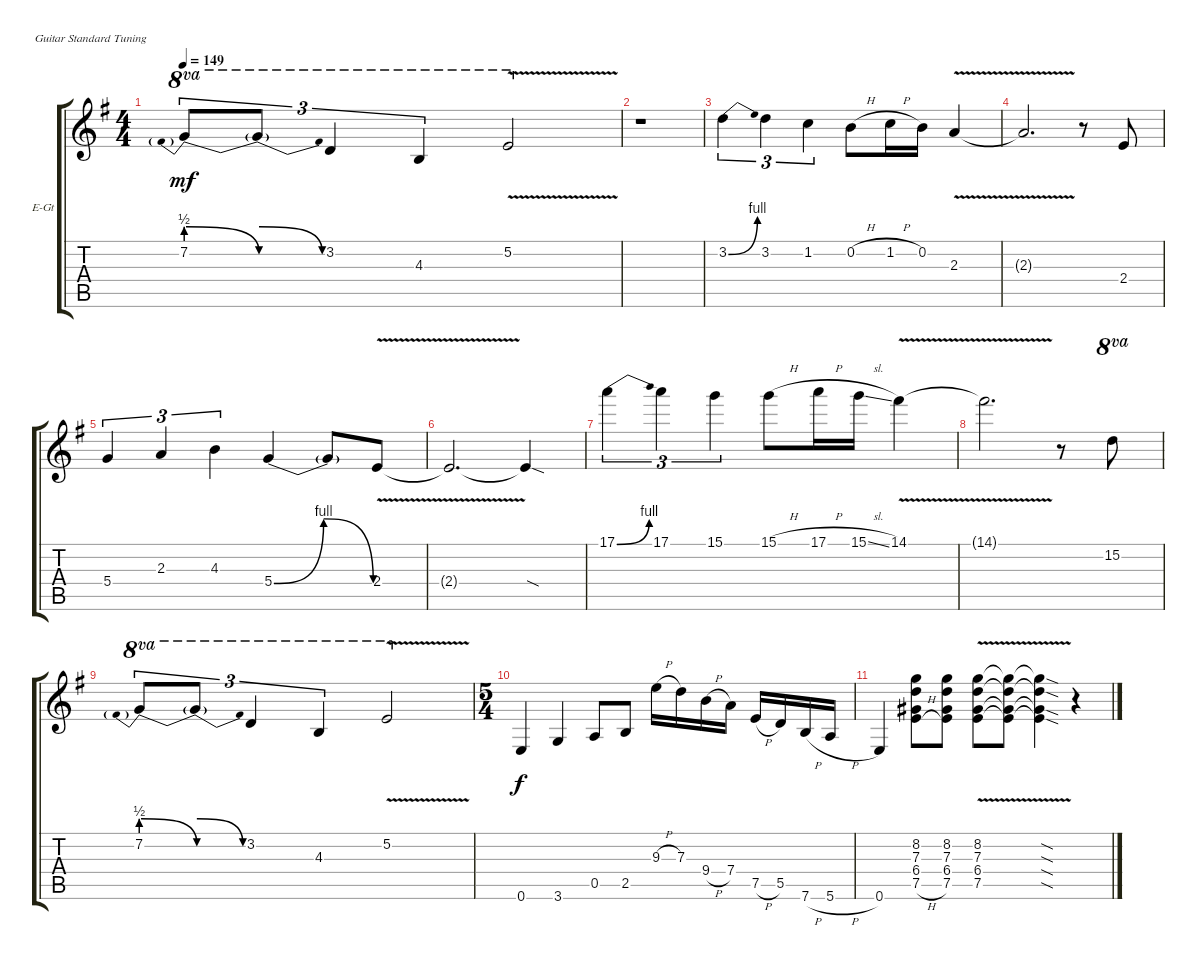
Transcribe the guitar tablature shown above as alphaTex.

\defaultSystemsLayout 4
\bracketExtendMode groupsimilarinstruments
\firstSystemTrackNameOrientation horizontal
\otherSystemsTrackNameOrientation horizontal
\track ("Lead Guitar II" "E-Gt") {instrument distortionguitar}
\staff {score tabs}
\tuning (E4 B3 G3 D3 A2 E2)
\ts (4 4)
\tempo 149
\clef g2
\ks eminor
7.2{be (prebendrelease 0 2 60 0)}.8{tu (3 2) ot 8va dy mf} 7.2{be (release 0 2 60 0) t}.8{tu (3 2) ot 8va} 3.2.4{tu (3 2) ot 8va} 4.3.4{tu (3 2) ot 8va} 5.2{v}.2{ot 8va} |
r.1 |
3.2{be (bend 0 0 15 4)}.4{tu (3 2)} 3.2.4{tu (3 2)} 1.2.4{tu (3 2)} 0.2{h}.8 1.2{h}.16 0.2.16 2.3{v}.4 |
2.3{t}.2{d} r.8 2.4.8 |
5.4.4{tu (3 2)} 2.3.4{tu (3 2)} 4.3.4{tu (3 2)} 5.4{be (bendrelease 0 0 10.2 4 20.4 4 30 0)}.4 5.4{t}.8 2.4{v}.8 |
2.4{t}.2{d} 2.4{sod t}.4 |
17.1{be (bend 0 0 60 4)}.4{tu (3 2)} 17.1.4{tu (3 2)} 15.1.4{tu (3 2)} 15.1{h}.8 17.1{h}.16 15.1{sl}.16 14.1{v}.4 |
14.1{v t}.2{d} r.8 15.2.8{ot 8va} |
7.2{be (prebendrelease 0 2 60 0)}.8{tu (3 2) ot 8va} 7.2{be (release 0 2 60 0) t}.8{tu (3 2) ot 8va} 3.2.4{tu (3 2) ot 8va} 4.3.4{tu (3 2) ot 8va} 5.2{v}.2{ot 8va} |
\ts (5 4)
0.6.4{dy f} 3.6.4 0.5.8 2.5.8 9.3{h}.16 7.3.16 9.4{h}.16 7.4.16 7.5{h}.16 5.5.16 7.6{h}.16 5.6{h}.16 |
0.6.4 (7.5{h} 6.4 7.3 8.2).8 (7.5 8.2 7.3 6.4).8 (7.5{v} 6.4{v} 7.3{v} 8.2{v}).8 (8.2{v t} 7.3{v t} 6.4{v t} 7.5{v t}).8 (7.5{v sod t} 6.4{v sod t} 7.3{v sod t} 8.2{v sod t}).4 r.4
